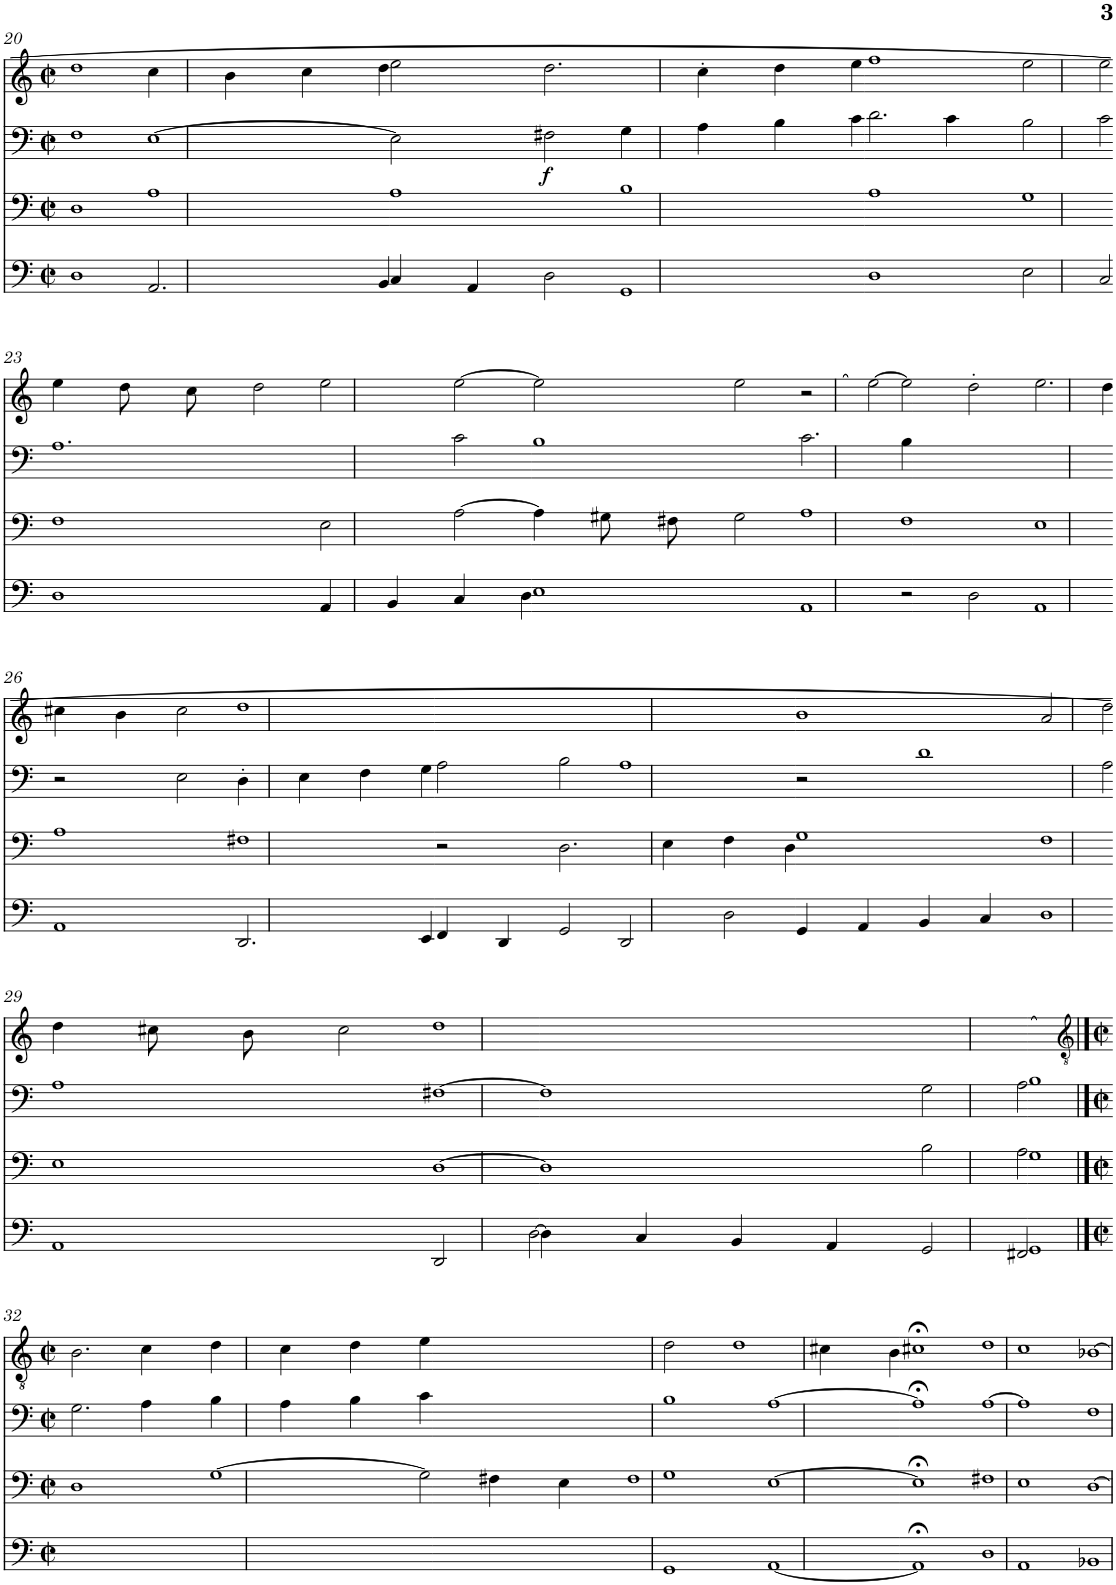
**kern	**kern	**kern	**dynam	**kern
*part4	*part3	*part2	*part2	*part1
*staff4	*staff3	*staff2	*staff2	*staff1
*I"Voice	*I"Voice	*I"Voice	*	*I"Voice
*I'V	*I'V	*I'V	*	*I'V
!!LO:PB:g=z
*clefF4	*clefF4	*clefF4	*	*clefG2
*k[]	*k[]	*k[]	*	*k[]
*M2/2	*M2/2	*M2/2	*	*M2/2
*met(c|)	*met(c|)	*met(c|)	*	*met(c|)
=20	=20	=20	=20	=20
1D	1D	1F	.	1dd
1ryy	1ryy	1ryy	.	1ryy
2.AA/	1A	[>1E	.	4cc\
.	.	.	.	4ryy
.	.	.	.	4b\
2.ryy	.	.	.	4ryy
.	2.ryy	2.ryy	.	4cc\
.	.	.	.	4ryy
4BB/	.	.	.	4dd\
=21	=21	=21	=21	=21
4C/	1A	2E\]	.	2ee\
4ryy	.	.	.	.
4AA/	.	2ryy	.	2ryy
4ryy	.	.	.	.
!	!	!	!LO:DY:b	!
2D\	1ryy	2F#X\	f	2.dd\
2ryy	.	2ryy	.	.
.	.	.	.	2.ryy
1GG	1B	4G\	.	.
.	.	4ryy	.	.
.	.	4A\	.	4cc'\
.	.	4ryy	.	4ryy
2.ryy	2.ryy	4B\	.	4dd\
.	.	4ryy	.	4ryy
.	.	4c\	.	4ee\
=22	=22	=22	=22	=22
1D	1A	2.d\	.	1ff
.	.	4ryy	.	.
1ryy	1ryy	2ryy	.	1ryy
.	.	4c\	.	.
.	.	4ryy	.	.
2E\	1G	2B\	.	2ee\
2ryy	.	2ryy	.	2ryy
2C/	2ryy	2c\	.	[>2ee\
!!LO:LB:g=z
=23	=23	=23	=23	=23
1D	1F	[1A	.	4ee\]
.	.	.	.	4ryy
.	.	.	.	8dd\
.	.	.	.	8ryy
.	.	.	.	8cc\
.	.	.	.	8ryy
1ryy	1ryy	2ryy	.	2dd\
.	.	1.ryy	.	2ryy
4AA/	2E\	.	.	2ee\
4ryy	.	.	.	.
4BB/	2ryy	.	.	2ryy
4ryy	.	.	.	.
4C/	[>2A\	2c\	.	[>2ee\
4ryy	.	.	.	.
4D\	4ryy	4ryy	.	4ryy
=24	=24	=24	=24	=24
1E	4A\]	1B	.	2ee\]
.	4ryy	.	.	.
.	8G#X\	.	.	2ryy
.	8ryy	.	.	.
.	8F#X\	.	.	.
.	8ryy	.	.	.
1ryy	2G#\	2A]	.	2ee\
.	2ryy	1ryy	.	2ryy
1AA	1A	.	.	2r
.	.	2.c\	.	2ryy
1ryy	1ryy	.	.	[>2ee\
.	.	2.ryy	.	.
.	.	.	.	2.ryy
4ryy	4ryy	4B\	.	.
=25	=25	=25	=25	=25
2r	1F	1ryy	.	2ee\]
2ryy	.	.	.	2ryy
2D\	1ryy	0ryy	.	2dd'\
2ryy	.	.	.	2ryy
1AA	1E	.	.	2.ee\
.	.	.	.	2.ryy
2.ryy	2.ryy	2.ryy	.	.
.	.	.	.	4dd\
!!LO:LB:g=z
=26	=26	=26	=26	=26
1AA	1A	2r	.	4cc#X\
.	.	.	.	4ryy
.	.	2ryy	.	4b\
.	.	.	.	4ryy
1ryy	1ryy	2E\	.	2cc#\
.	.	2ryy	.	2ryy
2.DD/	1F#X	4D'\	.	1dd
.	.	4ryy	.	.
.	.	4E\	.	.
2.ryy	.	4ryy	.	.
.	2.ryy	4F\	.	2.ryy
.	.	4ryy	.	.
4EE/	.	4G\	.	.
=27	=27	=27	=27	=27
4FF/	2r	2A\	.	1ryy
4ryy	.	.	.	.
4DD/	2ryy	2ryy	.	.
4ryy	.	.	.	.
2GG/	2.D\	2B\	.	0ryy
2ryy	.	2ryy	.	.
.	2.ryy	.	.	.
2DD/	.	1A	.	.
2ryy	4E\	.	.	.
.	4ryy	.	.	.
2D\	4F\	2.ryy	.	2.ryy
.	4ryy	.	.	.
4ryy	4D\	.	.	.
=28	=28	=28	=28	=28
4GG/	1G	2r	.	1b
4ryy	.	.	.	.
4AA/	.	2ryy	.	.
4ryy	.	.	.	.
4BB/	1ryy	1d	.	1ryy
4ryy	.	.	.	.
4C/	.	.	.	.
4ryy	.	.	.	.
1D	1F	1ryy	.	2a/
.	.	.	.	2ryy
2ryy	2ryy	2A\	.	[>2dd\
!!LO:LB:g=z
=29	=29	=29	=29	=29
1AA	1E	1A	.	4dd\]
.	.	.	.	4ryy
.	.	.	.	8cc#X\
.	.	.	.	8ryy
.	.	.	.	8b\
.	.	.	.	8ryy
1ryy	1ryy	1ryy	.	2cc#\
.	.	.	.	2ryy
2DD/	[>1D	[>1F#X	.	1dd
2ryy	.	.	.	.
[>2D\	2ryy	2ryy	.	2ryy
=30	=30	=30	=30	=30
4D\]	1D]	1F#]	.	1ryy
4ryy	.	.	.	.
4C/	.	.	.	.
4ryy	.	.	.	.
4BB/	1ryy	1ryy	.	0ryy
4ryy	.	.	.	.
4AA/	.	.	.	.
4ryy	.	.	.	.
2GG/	2B\	2G\	.	.
2ryy	2ryy	2ryy	.	.
2FF#X/	2A\	2A\	.	2ryy
=31	=31	=31	=31	=31
1GG	1G	1B	.	1ryy
!!LO:LB:g=z
==32	==32	==32	==32	==32
*	*	*	*	*clefGv2
*M2/2	*M2/2	*M2/2	*	*M2/2
*met(c|)	*met(c|)	*met(c|)	*	*met(c|)
1ryy	1D	2.G\	.	2.B\
.	.	4ryy	.	4ryy
0ryy	1ryy	2ryy	.	2ryy
.	.	4A\	.	4c\
.	.	4ryy	.	4ryy
.	[>1G	4B\	.	4d\
.	.	4ryy	.	4ryy
.	.	4A\	.	4c\
.	.	4ryy	.	4ryy
2.ryy	2.ryy	4B\	.	4d\
.	.	4ryy	.	4ryy
.	.	4c\	.	4e\
=33	=33	=33	=33	=33
1ryy	2G\]	1ryy	.	1ryy
.	2ryy	.	.	.
0ryy	4F#X\	2ryy	.	2ryy
.	4ryy	.	.	.
.	4E\	1.ryy	.	1.ryy
.	4ryy	.	.	.
.	1F#	.	.	.
=34	=34	=34	=34	=34
1GG	1G	1B	.	2d\
.	.	.	.	2ryy
1ryy	1ryy	1ryy	.	1d
[<1AA	[>1E	[>1A	.	1ryy
2.ryy	2.ryy	2.ryy	.	4c#X\
.	.	.	.	4ryy
.	.	.	.	4B\
=35	=35	=35	=35	=35
1AA;<]	1E;<]	1A;<]	.	1c#X;<
1ryy	1ryy	1ryy	.	1ryy
1D	1F#X	[>1A	.	1d
=36	=36	=36	=36	=36
1AA	1E	1A]	.	1c
1ryy	1ryy	1ryy	.	1ryy
1BB-X	[>1D	1F	.	[>1B-X
=	=	=	=	=
*-	*-	*-	*-	*-
